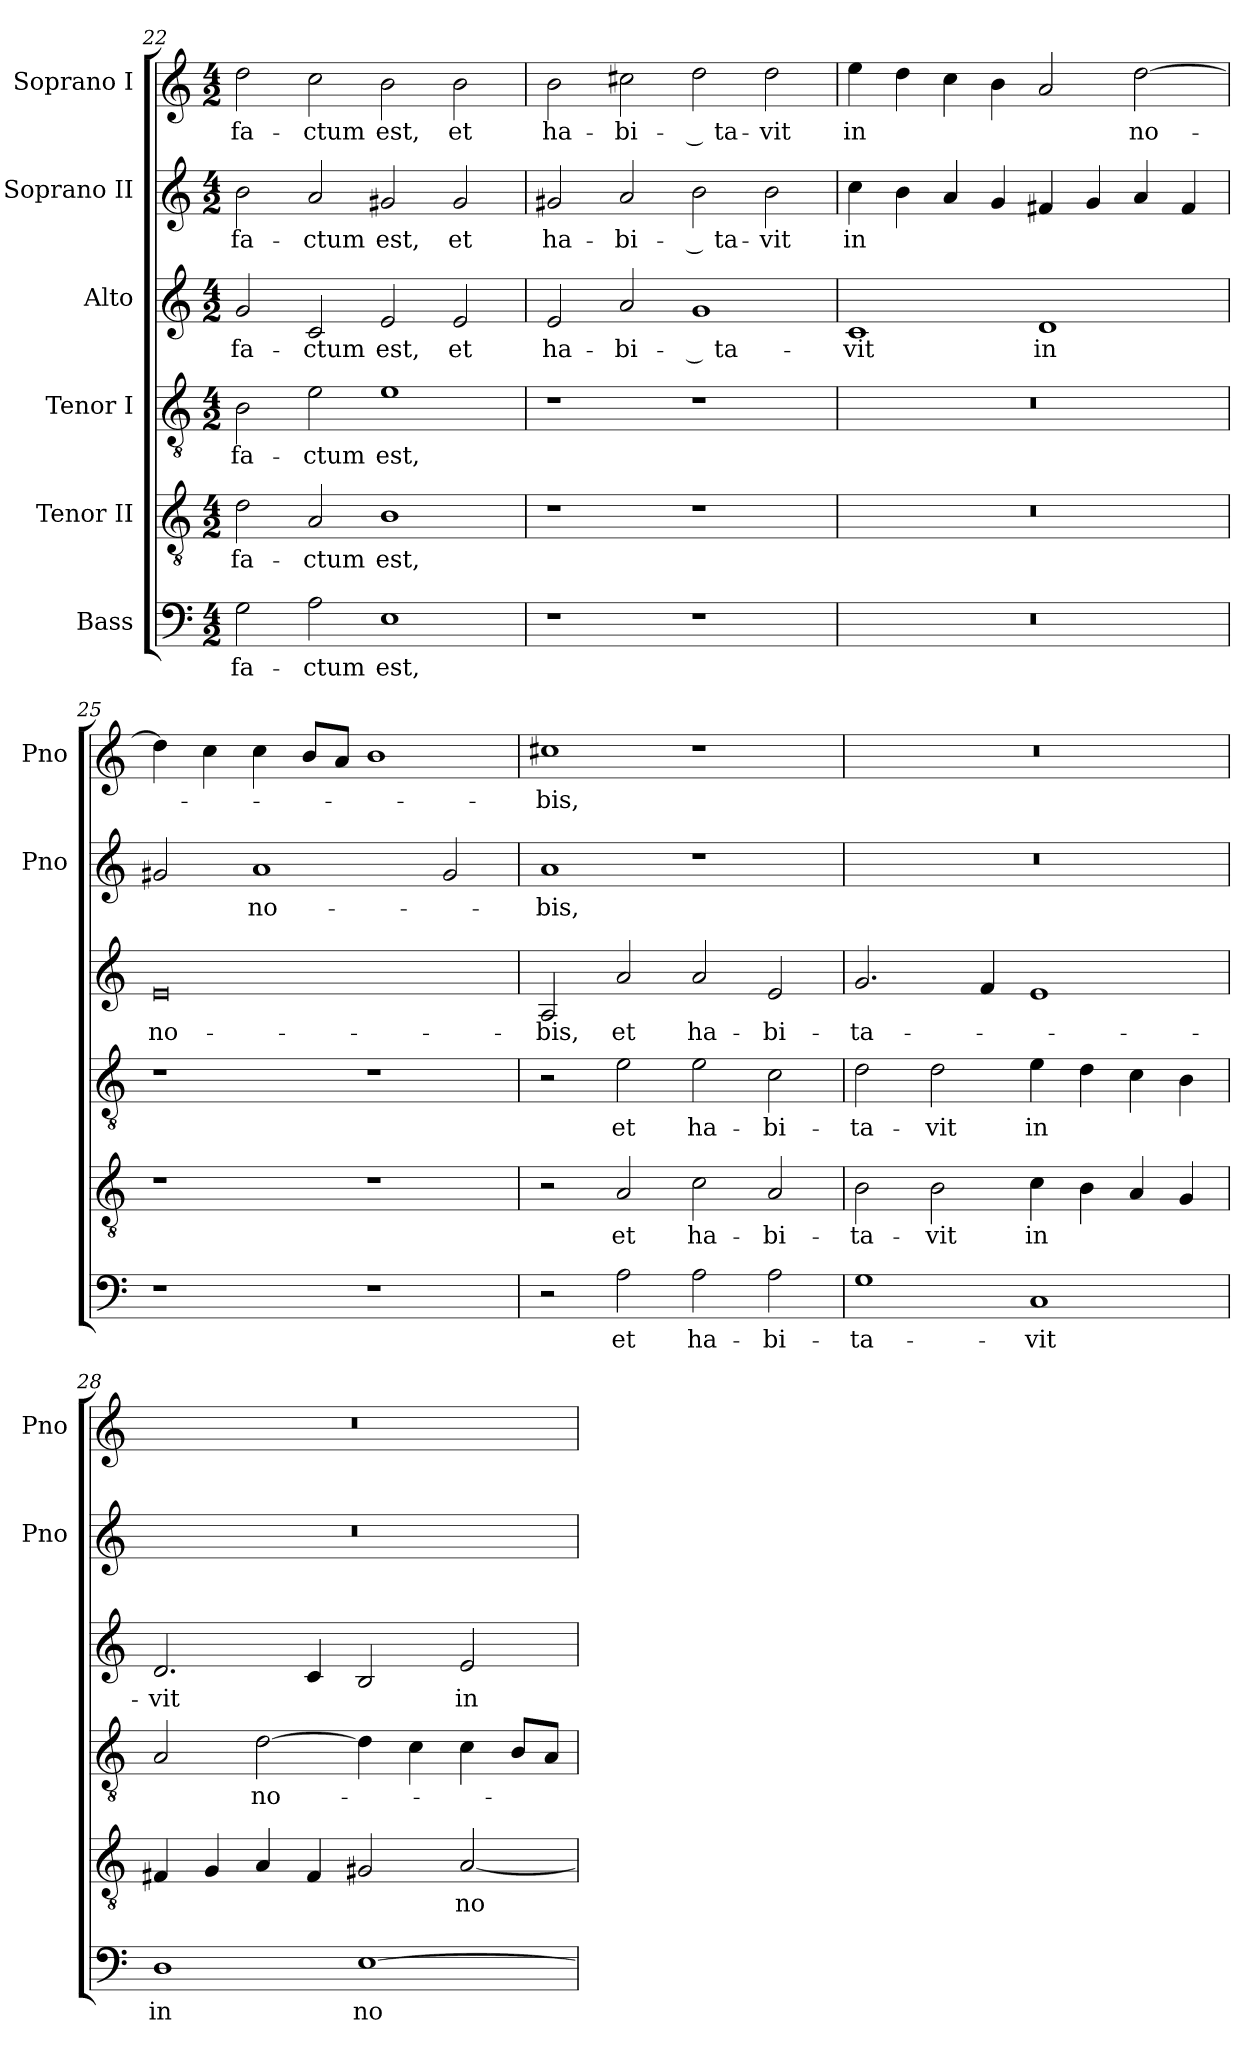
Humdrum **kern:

**kern	**text	**kern	**text	**kern	**text	**kern	**text	**kern	**text	**kern	**text
*part6	*part6	*part5	*part5	*part4	*part4	*part3	*part3	*part2	*part2	*part1	*part1
*staff6	*staff6	*staff5	*staff5	*staff4	*staff4	*staff3	*staff3	*staff2	*staff2	*staff1	*staff1
*I"Bass	*	*I"Tenor II	*	*I"Tenor I	*	*I"Alto	*	*I"Soprano II	*	*I"Soprano I	*
*	*	*	*	*	*	*	*	*I'Pno	*	*I'Pno	*
*clefF4	*	*clefGv2	*	*clefGv2	*	*clefG2	*	*clefG2	*	*clefG2	*
*k[]	*	*k[]	*	*k[]	*	*k[]	*	*k[]	*	*k[]	*
*C:	*	*C:	*	*C:	*	*C:	*	*C:	*	*C:	*
*M4/2	*	*M4/2	*	*M4/2	*	*M4/2	*	*M4/2	*	*M4/2	*
=22	=22	=22	=22	=22	=22	=22	=22	=22	=22	=22	=22
!	!LO:LY:b	!	!LO:LY:b	!	!LO:LY:b	!	!LO:LY:b	!	!LO:LY:b	!	!LO:LY:b
2G\	fa-	2d\	fa-	2B\	fa-	2g/	fa-	2b\	fa-	2dd\	fa-
!	!LO:LY:b	!	!LO:LY:b	!	!LO:LY:b	!	!LO:LY:b	!	!LO:LY:b	!	!LO:LY:b
2A\	-ctum	2A/	-ctum	2e\	-ctum	2c/	-ctum	2a/	-ctum	2cc\	-ctum
!	!LO:LY:b	!	!LO:LY:b	!	!LO:LY:b	!	!LO:LY:b	!	!LO:LY:b	!	!LO:LY:b
1E	est,	1B	est,	1e	est,	2e/	est,	2g#X/	est,	2b\	est,
!	!	!	!	!	!	!	!LO:LY:b	!	!LO:LY:b	!	!LO:LY:b
.	.	.	.	.	.	2e/	et	2g#/	et	2b\	et
=23	=23	=23	=23	=23	=23	=23	=23	=23	=23	=23	=23
!	!	!	!	!	!	!	!LO:LY:b	!	!LO:LY:b	!	!LO:LY:b
1r	.	1r	.	1r	.	2e/	ha-	2g#X/	ha-	2b\	ha-
!	!	!	!	!	!	!	!LO:LY:b	!	!LO:LY:b	!	!LO:LY:b
.	.	.	.	.	.	2a/	-bi-	2a/	-bi-	2cc#X\	-bi-
!	!	!	!	!	!	!	!LO:LY:b	!	!LO:LY:b	!	!LO:LY:b
1r	.	1r	.	1r	.	1g	-­ ta-	2b\	-­ ta-	2dd\	-­ ta-
!	!	!	!	!	!	!	!	!	!LO:LY:b	!	!LO:LY:b
.	.	.	.	.	.	.	.	2b\	-vit	2dd\	-vit
=24	=24	=24	=24	=24	=24	=24	=24	=24	=24	=24	=24
!LO:N:vis=1	!	!LO:N:vis=1	!	!LO:N:vis=1	!	!	!LO:LY:b	!	!LO:LY:b	!	!LO:LY:b
0r	.	0r	.	0r	.	1c	-vit	4cc\	in	4ee\	in
.	.	.	.	.	.	.	.	4b\	.	4dd\	.
.	.	.	.	.	.	.	.	4a/	.	4cc\	.
.	.	.	.	.	.	.	.	4g/	.	4b\	.
!	!	!	!	!	!	!	!LO:LY:b	!	!	!	!
.	.	.	.	.	.	1d	in	4f#X/	.	2a/	.
.	.	.	.	.	.	.	.	4g/	.	.	.
!	!	!	!	!	!	!	!	!	!	!	!LO:LY:b
.	.	.	.	.	.	.	.	4a/	.	[>2dd\	no-
.	.	.	.	.	.	.	.	4f#/	.	.	.
!!LO:PB:g=z
=25	=25	=25	=25	=25	=25	=25	=25	=25	=25	=25	=25
!	!	!	!	!	!	!	!LO:LY:b	!	!	!	!
1r	.	1r	.	1r	.	0e	no-	2g#X/	.	4dd\]	.
.	.	.	.	.	.	.	.	.	.	4cc\	.
!	!	!	!	!	!	!	!	!	!LO:LY:b	!	!
.	.	.	.	.	.	.	.	1a	no-	4cc\	.
.	.	.	.	.	.	.	.	.	.	8b/L	.
.	.	.	.	.	.	.	.	.	.	8a/J	.
1r	.	1r	.	1r	.	.	.	.	.	1b	.
.	.	.	.	.	.	.	.	2g#/	.	.	.
=26	=26	=26	=26	=26	=26	=26	=26	=26	=26	=26	=26
!	!	!	!	!	!	!	!LO:LY:b	!	!LO:LY:b	!	!LO:LY:b
2r	.	2r	.	2r	.	2A/	-bis,	1a	-bis,	1cc#X	-bis,
!	!LO:LY:b	!	!LO:LY:b	!	!LO:LY:b	!	!LO:LY:b	!	!	!	!
2A\	et	2A/	et	2e\	et	2a/	et	.	.	.	.
!	!LO:LY:b	!	!LO:LY:b	!	!LO:LY:b	!	!LO:LY:b	!	!	!	!
2A\	ha-	2c\	ha-	2e\	ha-	2a/	ha-	1r	.	1r	.
!	!LO:LY:b	!	!LO:LY:b	!	!LO:LY:b	!	!LO:LY:b	!	!	!	!
2A\	-bi-	2A/	-bi-	2c\	-bi-	2e/	-bi-	.	.	.	.
=27	=27	=27	=27	=27	=27	=27	=27	=27	=27	=27	=27
!	!LO:LY:b	!	!LO:LY:b	!	!LO:LY:b	!	!LO:LY:b	!LO:N:vis=1	!	!LO:N:vis=1	!
1G	-ta-	2B\	-ta-	2d\	-ta-	2.g/	-ta-	0r	.	0r	.
!	!	!	!LO:LY:b	!	!LO:LY:b	!	!	!	!	!	!
.	.	2B\	-vit	2d\	-vit	.	.	.	.	.	.
.	.	.	.	.	.	4f/	.	.	.	.	.
!	!LO:LY:b	!	!LO:LY:b	!	!LO:LY:b	!	!	!	!	!	!
1C	-vit	4c\	in	4e\	in	1e	.	.	.	.	.
.	.	4B\	.	4d\	.	.	.	.	.	.	.
.	.	4A/	.	4c\	.	.	.	.	.	.	.
.	.	4G/	.	4B\	.	.	.	.	.	.	.
=28	=28	=28	=28	=28	=28	=28	=28	=28	=28	=28	=28
!	!LO:LY:b	!	!	!	!	!	!LO:LY:b	!LO:N:vis=1	!	!LO:N:vis=1	!
1D	in	4F#X/	.	2A/	.	2.d/	-vit	0r	.	0r	.
.	.	4G/	.	.	.	.	.	.	.	.	.
!	!	!	!	!	!LO:LY:b	!	!	!	!	!	!
.	.	4A/	.	[>2d\	no-	.	.	.	.	.	.
.	.	4F#/	.	.	.	4c/	.	.	.	.	.
!	!LO:LY:b	!	!	!	!	!	!	!	!	!	!
[>1E	no-	2G#X/	.	4d\]	.	2B/	.	.	.	.	.
.	.	.	.	4c\	.	.	.	.	.	.	.
!	!	!	!LO:LY:b	!	!	!	!LO:LY:b	!	!	!	!
.	.	[<2A/	no-	4c\	.	2e/	in	.	.	.	.
.	.	.	.	8B/L	.	.	.	.	.	.	.
.	.	.	.	8A/J	.	.	.	.	.	.	.
=	=	=	=	=	=	=	=	=	=	=	=
*-	*-	*-	*-	*-	*-	*-	*-	*-	*-	*-	*-
